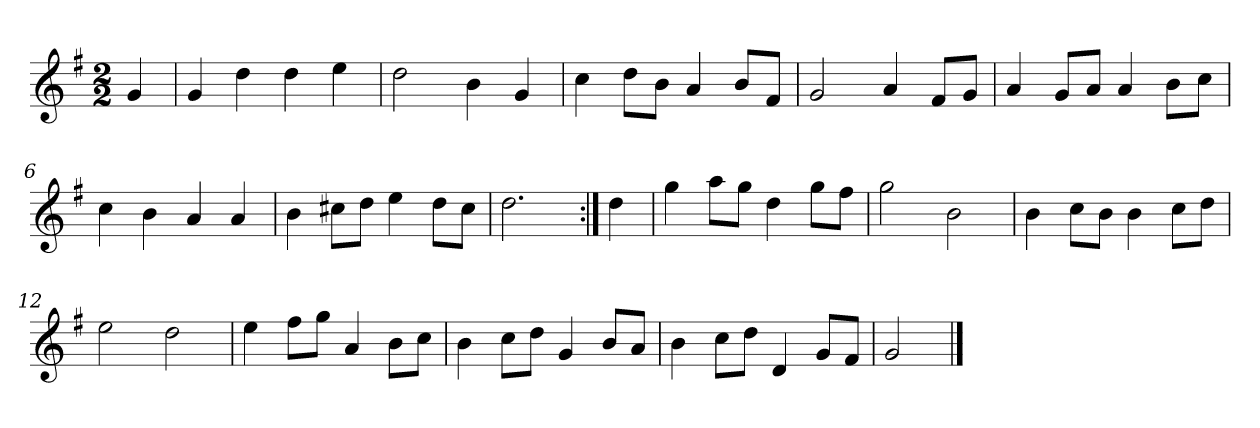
**kern
*part1
*staff1
*clefG2
*k[f#]
*G:
*M2/2
*MM120
=
4g
=1
4g
4dd
4dd
4ee
=2
2dd
4b
4g
=3
4cc
8dd\L
8b\J
4a
8b/L
8f#/J
=4
2g
4a
8f#/L
8g/J
=5
4a
8g/L
8a/J
4a
8b\L
8cc\J
=6
4cc
4b
4a
4a
=7
4b
8cc#X\L
8dd\J
4ee
8dd\L
8cc#\J
=8
2.dd
=:|!
4dd
=9
4gg
8aa\L
8gg\J
4dd
8gg\L
8ff#\J
=10
2gg
2b
=11
4b
8cc\L
8b\J
4b
8cc\L
8dd\J
=12
2ee
2dd
=13
4ee
8ff#\L
8gg\J
4a
8b\L
8cc\J
=14
4b
8cc\L
8dd\J
4g
8b/L
8a/J
=15
4b
8cc\L
8dd\J
4d
8g/L
8f#/J
=16
2g
==
*-
